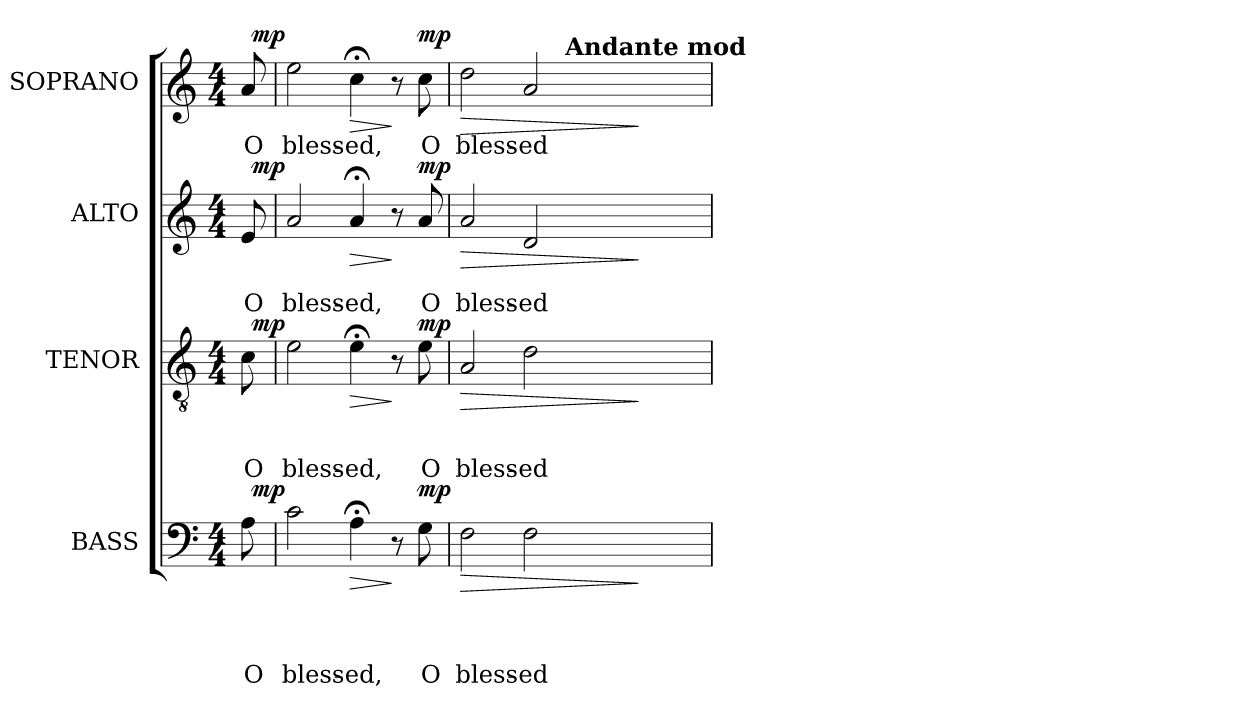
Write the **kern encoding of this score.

**kern	**text	**text	**text	**text	**dynam	**kern	**text	**text	**text	**dynam	**kern	**text	**text	**dynam	**kern	**text	**dynam
*part4	*part4	*part4	*part4	*part4	*part4	*part3	*part3	*part3	*part3	*part3	*part2	*part2	*part2	*part2	*part1	*part1	*part1
*staff4	*staff4	*staff4	*staff4	*staff4	*staff4	*staff3	*staff3	*staff3	*staff3	*staff3	*staff2	*staff2	*staff2	*staff2	*staff1	*staff1	*staff1
*I"BASS	*	*	*	*	*	*I"TENOR	*	*	*	*	*I"ALTO	*	*	*	*I"SOPRANO	*	*
*I'B.	*	*	*	*	*	*I'T.	*	*	*	*	*I'A.	*	*	*	*I'S.	*	*
*clefF4	*	*	*	*	*	*clefGv2	*	*	*	*	*clefG2	*	*	*	*clefG2	*	*
*k[]	*	*	*	*	*	*k[]	*	*	*	*	*k[]	*	*	*	*k[]	*	*
*C:	*	*	*	*	*	*C:	*	*	*	*	*C:	*	*	*	*C:	*	*
*M4/4	*	*	*	*	*	*M4/4	*	*	*	*	*M4/4	*	*	*	*M4/4	*	*
*MM108	*	*	*	*	*	*MM108	*	*	*	*	*MM108	*	*	*	*MM108	*	*
=1	=1	=1	=1	=1	=1	=1	=1	=1	=1	=1	=1	=1	=1	=1	=1	=1	=1
!	!	!	!	!	!	!	!	!	!	!	!	!	!	!	!LO:TX:a:B:t=Andante	!	!
!	!	!	!	!	!	!	!	!	!	!	!	!	!	!	!LO:TX:a:B:t=c72	!	!
!	!	!	!	!LO:LY:b	!	!	!	!	!LO:LY:b	!	!	!	!LO:LY:b	!	!	!LO:LY:b	!
*^	*	*	*	*	*	*^	*	*	*	*	*^	*	*	*	*^	*	*
8A\	32ryy	.	.	.	O	.	8c\	32ryy	.	.	O	.	8e/	32ryy	.	O	.	8a/	32ryy	O	.
!	!	!	!	!	!	!LO:DY:a	!	!	!	!	!	!LO:DY:a	!	!	!	!	!LO:DY:a	!	!	!	!LO:DY:a
.	16.ryy	.	.	.	.	mp	.	16.ryy	.	.	.	mp	.	16.ryy	.	.	mp	.	16.ryy	.	mp
=2	=2	=2	=2	=2	=2	=2	=2	=2	=2	=2	=2	=2	=2	=2	=2	=2	=2	=2	=2	=2	=2
!	!	!	!	!	!LO:LY:b	!	!	!	!	!	!LO:LY:b	!	!	!	!	!LO:LY:b	!	!	!	!LO:LY:b	!
*v	*v	*	*	*	*	*	*	*	*	*	*	*	*v	*v	*	*	*	*v	*v	*	*
*	*	*	*	*	*	*v	*v	*	*	*	*	*	*	*	*	*	*	*
2c\	.	.	.	bless-	.	2e\	.	.	bless-	.	2a/	.	bless-	.	2ee\	bless-	.
!	!	!	!	!LO:LY:b	!LO:HP:b	!	!	!	!LO:LY:b	!LO:HP:b	!	!	!LO:LY:b	!LO:HP:b	!	!LO:LY:b	!LO:HP:b
4A;<\	.	.	.	-ed,	>	4e;<\	.	.	-ed,	>	4a;/	.	-ed,	>	4cc;<\	-ed,	>
8r	.	.	.	.	]	8r	.	.	.	]	8r	.	.	]	8r	.	]
!	!	!	!	!LO:LY:b	!LO:DY:a	!	!	!	!LO:LY:b	!LO:DY:a	!	!	!LO:LY:b	!LO:DY:a	!	!LO:LY:b	!LO:DY:a
8G\	.	.	.	O	mp	8e\	.	.	O	mp	8a/	.	O	mp	8cc\	O	mp
=3	=3	=3	=3	=3	=3	=3	=3	=3	=3	=3	=3	=3	=3	=3	=3	=3	=3
!	!	!	!	!LO:LY:b	!LO:HP:b	!	!	!	!LO:LY:b	!LO:HP:b	!	!	!LO:LY:b	!LO:HP:b	!	!LO:LY:b	!LO:HP:b
*	*	*	*	*	*	*	*	*	*	*	*	*	*	*	*^	*	*
2F\	.	.	.	bless-	>	2A/	.	.	bless-	>	2a/	.	bless-	>	2dd\	2.ryy	bless-	>
!	!	!	!	!LO:LY:b	!	!	!	!	!LO:LY:b	!	!	!	!LO:LY:b	!	!	!	!LO:LY:b	!
2F\	.	.	.	-ed	.	2d\	.	.	-ed	.	2d/	.	-ed	.	2a/	.	-ed	.
!	!	!	!	!	!	!	!	!	!	!	!	!	!	!	!	!LO:TX:a:B:t=Andante mod	!	!
.	.	.	.	.	.	.	.	.	.	.	.	.	.	.	.	4ryy	.	.
.	.	.	.	.	]	.	.	.	.	]	.	.	.	]	.	.	.	]
*	*	*	*	*	*	*	*	*	*	*	*	*	*	*	*v	*v	*	*
=	=	=	=	=	=	=	=	=	=	=	=	=	=	=	=	=	=
*-	*-	*-	*-	*-	*-	*-	*-	*-	*-	*-	*-	*-	*-	*-	*-	*-	*-
